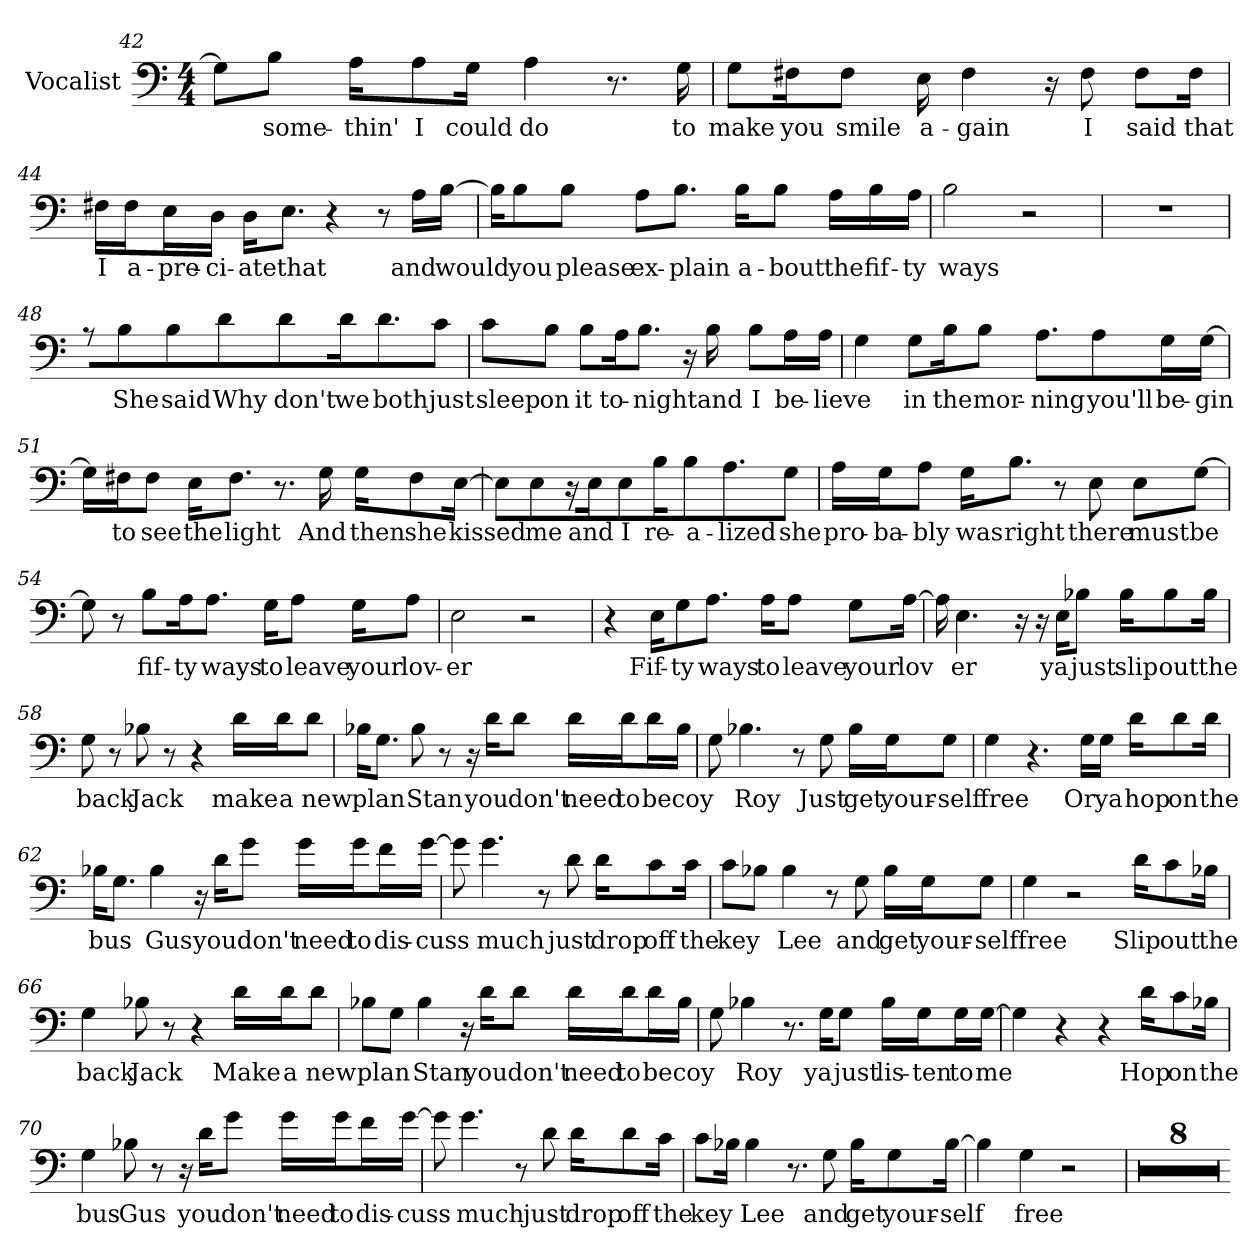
**kern	**text
*part1	*part1
*staff1	*staff1
*I"Vocalist	*
*clefF4	*
*M4/4	*
=42	=42
8G\L]	_
8B\J	some-
16A\KL	-thin'
8A\	I
16G\Jk	could
4A	do
8.r	.
16G	to
=43	=43
8G\L	make
16F#X\K	you
8F#\J	smile
16E	a-
4F#	-gain
16r	.
8F#	I
8F#\L	said
16F#\Jk	that
=44	=44
16F#X\LL	I
16F#\J	a-
16E\L	-pre-
16D\JJ	-ci-
16D\KL	-ate
8.E\J	that
4r	.
8r	.
16A\LL	and
[16B\JJ	would
=45	=45
16B\KL]	_
8B\	you
8B\J	please
8A\L	ex-
8.B\J	-plain
16B\KL	a-
8B\J	-bout
16A\LL	the
16B\	fif-
16A\JJ	-ty
=46	=46
2B	ways
2r	.
=47	=47
1r	.
=48	=48
8r	.
8B	She
8B\L	said
8d\J	Why
8d\L	don't
16d\K	we
8.d\J	both
8cJ	just
=49	=49
8c\L	sleep
8B\J	on
8B\L	it
16A\K	to-
8.B\J	-night
16r	.
16B	and
8B\L	I
16A\L	be-
16A\JJ	-lieve
=50	=50
4G	_
8G\L	in
16B\K	the
8B\J	mor-
8.A\L	-ning
8A\	you'll
16G\L	be-
[16G\JJ	-gin
=51	=51
16G\LL]	_
16F#X\J	to
8F#\J	see
16E\KL	the
8.F#\J	light
8.r	.
16G	And
16G\KL	then
8F#\	she
[16E\Jk	kissed
=52	=52
8E\L]	_
8E\J	me
16r	.
16E\KL	and
8E\J	I
16B\KL	re-
8B\	-a-
8.A\J	-lized
8GJ	she
=53	=53
16A\LL	pro-
16G\J	-ba-
8A\J	-bly
16G\KL	was
8.B\J	right
8r	.
8E	there
8E\L	must
[8G\J	be
=54	=54
8G]	_
8r	.
8B\L	fif-
16A\K	-ty
8.A\J	ways
16G\KL	to
8A\J	leave
16G\KL	your
8A\J	lov-
=55	=55
2E	-er
2r	.
=56	=56
4r	.
16E\KL	Fif-
8G\	-ty
8.A\J	ways
16A\KL	to
8A\J	leave
8G\L	your
[16A\Jk	lov-
=57	=57
16A]	_
4.E	-er
16r	.
16r	.
16E\KL	ya
8B-X\J	just
16B-\KL	slip
8B-\	out
16B-\Jk	the
=58	=58
8G	back
8r	.
8B-X	Jack
8r	.
4r	.
16d\LL	make
16d\J	a
8d\J	new
=59	=59
16B-X\KL	plan
8.G\J	_
8B-	Stan
8r	.
16r	.
16d\KL	you
8d\J	don't
16d\LL	need
16d\J	to
16d\L	be
16B-\JJ	coy
=60	=60
8G	_
4.B-X	Roy
8r	.
8G	Just
16B-\LL	get
16G\J	your-
8G\J	-self
=61	=61
4G	free
4.r	.
16G\LL	Or
16G\JJ	ya
16d\KL	hop
8d\	on
16d\Jk	the
=62	=62
16B-X\KL	bus
8.G\J	_
4B-	Gus
16r	.
16d\KL	you
8g\J	don't
16g\LL	need
16g\J	to
16f\L	dis-
[16g\JJ	-cuss
=63	=63
8g]	_
4.g	much
8r	.
8d	just
16d\KL	drop
8c\	off
16c\Jk	the
=64	=64
8c\L	key
8B-X\J	_
4B-	Lee
8r	.
8G	and
16B-\LL	get
16G\J	your-
8G\J	-self
=65	=65
4G	free
2r	.
16d\KL	Slip
8c\	out
16B-X\Jk	the
=66	=66
4G	back
8B-X	Jack
8r	.
4r	.
16d\LL	Make
16d\J	a
8d\J	new
=67	=67
8B-X\L	plan
8G\J	_
4B-	Stan
16r	.
16d\KL	you
8d\J	don't
16d\LL	need
16d\J	to
16d\L	be
16B-\JJ	coy
=68	=68
8G	_
4B-X	Roy
8.r	.
16G\KL	ya
8G\J	just
16B-\LL	lis-
16G\J	-ten
16G\L	to
[16G\JJ	me
=69	=69
4G]	_
4r	.
4r	.
16d\KL	Hop
8c\	on
16B-X\Jk	the
=70	=70
4G	bus
8B-X	Gus
8r	.
16r	.
16d\KL	you
8g\J	don't
16g\LL	need
16g\J	to
16f\L	dis-
[16g\JJ	-cuss
=71	=71
8g]	_
4.g	much
8r	.
8d	just
16d\KL	drop
8d\	off
16c\Jk	the
=72	=72
8c\L	key
16B-X\Jk	_
4B-	Lee
8.r	.
8G	and
16B-\KL	get
8G\	your-
[16B-\Jk	-self
=73	=73
4B-]	_
4G	free
2r	.
=74	=74
1r	.
=75	=75
1r	.
=76	=76
1r	.
=77	=77
1r	.
=78	=78
1r	.
=79	=79
1r	.
=80	=80
1r	.
=81	=81
1r	.
=-	=-
*-	*-
